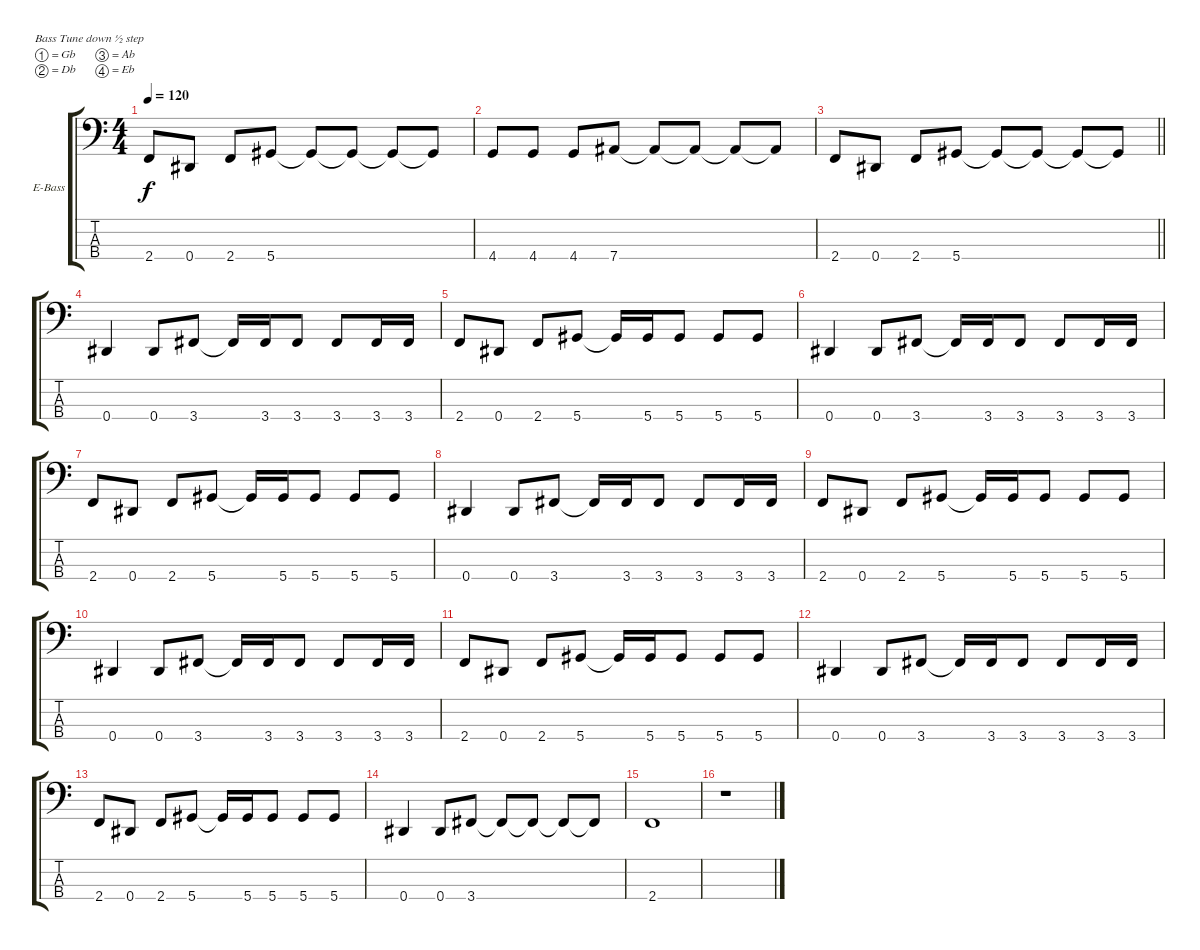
\bracketExtendMode groupsimilarinstruments
\firstSystemTrackNameOrientation horizontal
\otherSystemsTrackNameOrientation horizontal
\track ("Bass" "E-Bass") {instrument electricbasspick}
\staff {score tabs}
\tuning (Gb2 Db2 Ab1 Eb1)
\ts (4 4)
\tempo 120
\clef f4
\ks c
2.4.8{dy f} 0.4.8 2.4.8 5.4.8 5.4{t}.8 5.4{t}.8 5.4{t}.8 5.4{t}.8 |
4.4.8 4.4.8 4.4.8 7.4.8 7.4{t}.8 7.4{t}.8 7.4{t}.8 7.4{t}.8 |
\barLineRight lightlight
2.4.8 0.4.8 2.4.8 5.4.8 5.4{t}.8 5.4{t}.8 5.4{t}.8 5.4{t}.8 |
0.4.4 0.4.8 3.4.8 3.4{t}.16 3.4.16 3.4.8 3.4.8 3.4.16 3.4.16 |
2.4.8 0.4.8 2.4.8 5.4.8 5.4{t}.16 5.4.16 5.4.8 5.4.8 5.4.8 |
0.4.4 0.4.8 3.4.8 3.4{t}.16 3.4.16 3.4.8 3.4.8 3.4.16 3.4.16 |
2.4.8 0.4.8 2.4.8 5.4.8 5.4{t}.16 5.4.16 5.4.8 5.4.8 5.4.8 |
0.4.4 0.4.8 3.4.8 3.4{t}.16 3.4.16 3.4.8 3.4.8 3.4.16 3.4.16 |
2.4.8 0.4.8 2.4.8 5.4.8 5.4{t}.16 5.4.16 5.4.8 5.4.8 5.4.8 |
0.4.4 0.4.8 3.4.8 3.4{t}.16 3.4.16 3.4.8 3.4.8 3.4.16 3.4.16 |
2.4.8 0.4.8 2.4.8 5.4.8 5.4{t}.16 5.4.16 5.4.8 5.4.8 5.4.8 |
0.4.4 0.4.8 3.4.8 3.4{t}.16 3.4.16 3.4.8 3.4.8 3.4.16 3.4.16 |
2.4.8 0.4.8 2.4.8 5.4.8 5.4{t}.16 5.4.16 5.4.8 5.4.8 5.4.8 |
0.4.4 0.4.8 3.4.8 3.4{t}.8 3.4{t}.8 3.4{t}.8 3.4{t}.8 |
2.4.1 |
r.1
